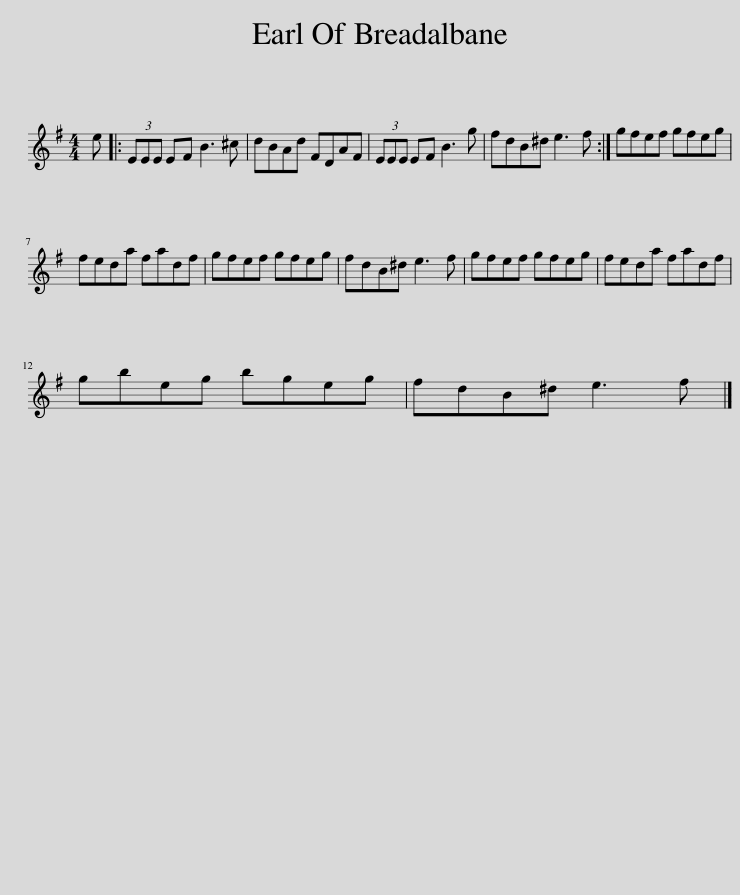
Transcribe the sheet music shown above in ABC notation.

X:1
L:1/8
M:4/4
I:linebreak $
K:Emin
V:1 treble
V:1
 e |: (3EEE EF B3 ^c | dBAd FDAF | (3EEE EF B3 g | fdB^d e3 f :| %5
 gfef gfeg |$ feda fadf | gfef gfeg | fdB^d e3 f | gfef gfeg | %10
 feda fadf |$ gbeg bgeg | fdB^d e3 f |] %13
